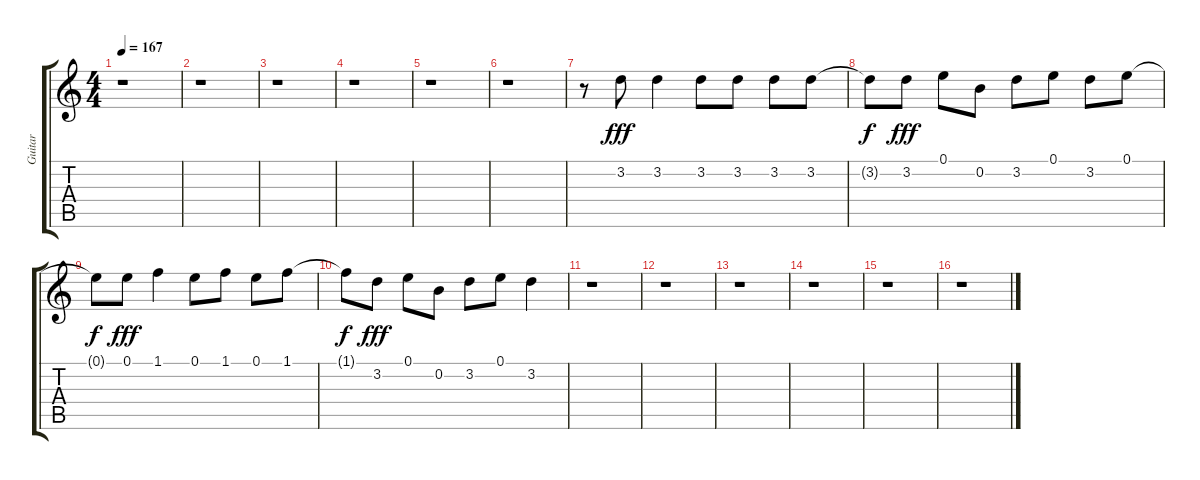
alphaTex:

\track ("Guitar" "Guitar") {instrument electricguitarclean}
\staff {score tabs}
\tuning (E4 B3 G3 D3 A2 E2) {hide}
\ts (4 4)
\tempo 167
\clef g2
\ks c
r.1{dy f} |
r.1 |
r.1 |
r.1 |
r.1 |
r.1 |
r.8 3.2.8{dy fff} 3.2.4 3.2.8 3.2.8 3.2.8 3.2.8 |
3.2{t}.8{dy f} 3.2.8{dy fff} 0.1.8 0.2.8 3.2.8 0.1.8 3.2.8 0.1.8 |
0.1{t}.8{dy f} 0.1.8{dy fff} 1.1.4 0.1.8 1.1.8 0.1.8 1.1.8 |
1.1{t}.8{dy f} 3.2.8{dy fff} 0.1.8 0.2.8 3.2.8 0.1.8 3.2.4 |
r.1 |
r.1 |
r.1 |
r.1 |
r.1 |
r.1
